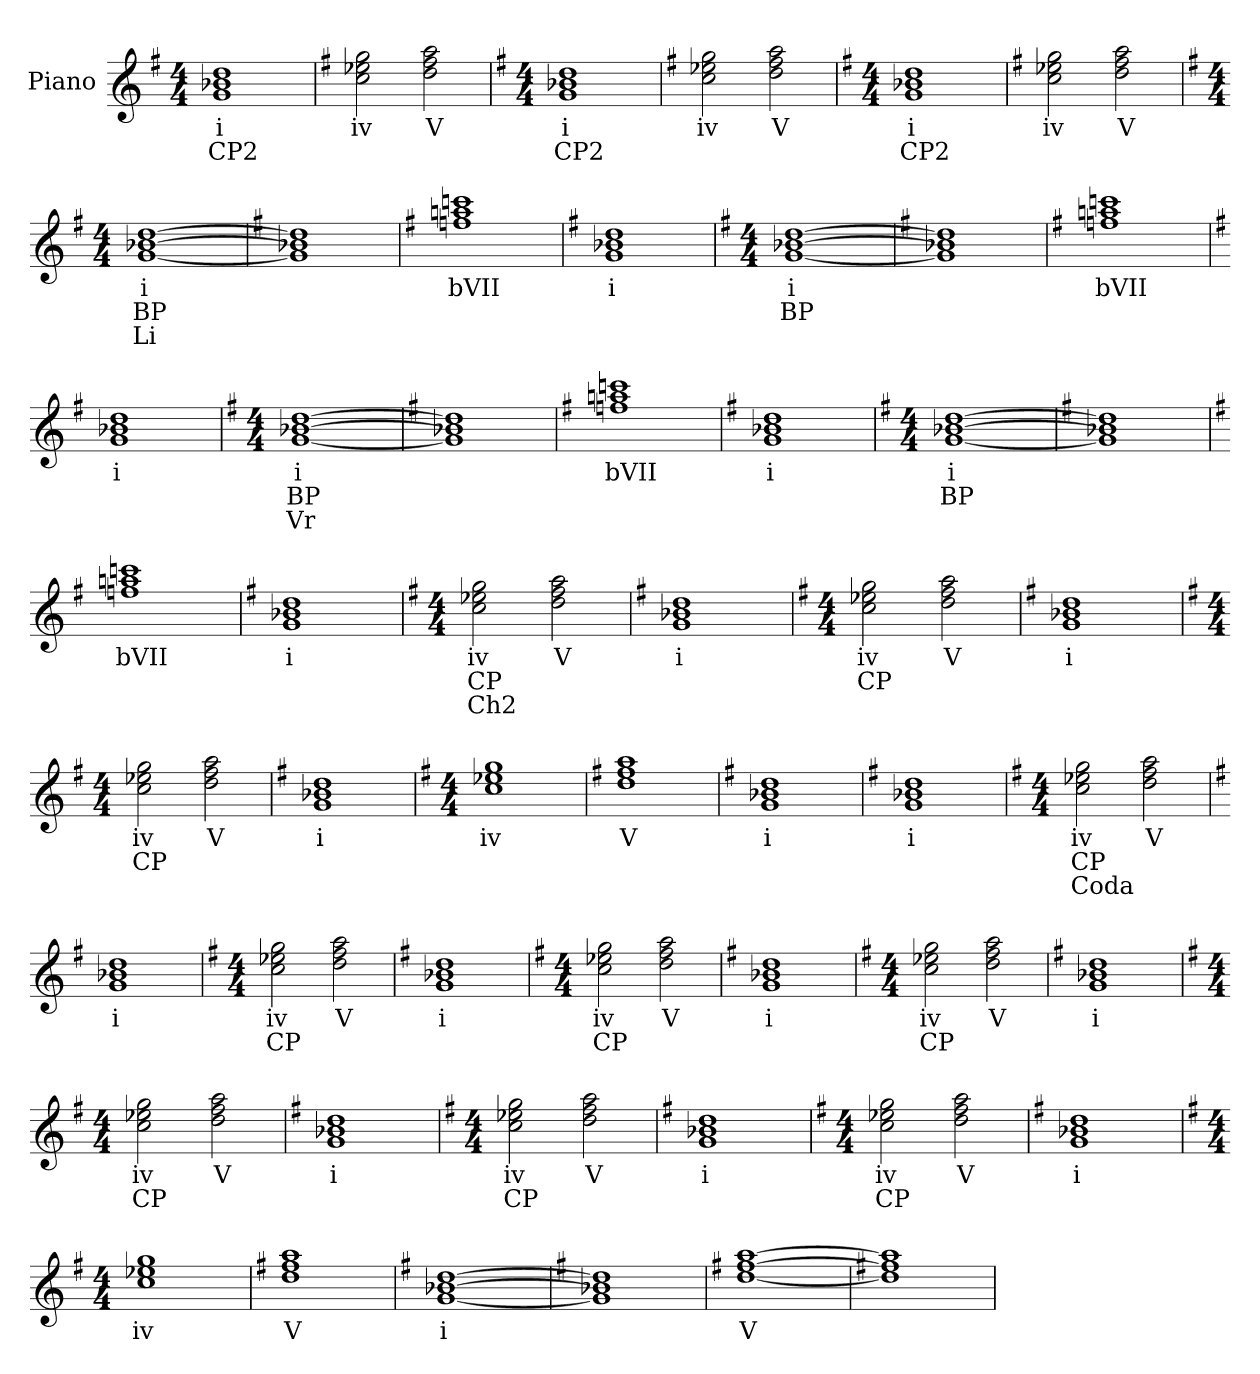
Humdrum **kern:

**kern	**text	**text	**text
*part1	*part1	*part1	*part1
*staff1	*staff1	*staff1	*staff1
*I"Piano	*	*	*
*I'Pno	*	*	*
*k[f#]	*	*	*
*G:	*	*	*
*M4/4	*	*	*
=	=	=	=
1g 1b-X 1dd	i	CP2	.
=	=	=	=
*k[f#]	*	*	*
*G:	*	*	*
2cc 2ee-X 2gg	iv	.	.
2dd 2ff# 2aa	V	.	.
=	=	=	=
*k[f#]	*	*	*
*G:	*	*	*
*M4/4	*	*	*
1g 1b-X 1dd	i	CP2	.
=	=	=	=
*k[f#]	*	*	*
*G:	*	*	*
2cc 2ee-X 2gg	iv	.	.
2dd 2ff# 2aa	V	.	.
=	=	=	=
*k[f#]	*	*	*
*G:	*	*	*
*M4/4	*	*	*
1g 1b-X 1dd	i	CP2	.
=	=	=	=
*k[f#]	*	*	*
*G:	*	*	*
2cc 2ee-X 2gg	iv	.	.
2dd 2ff# 2aa	V	.	.
=	=	=	=
*k[f#]	*	*	*
*G:	*	*	*
*M4/4	*	*	*
[1g [1b-X [1dd	i	BP	Li
=	=	=	=
*k[f#]	*	*	*
*G:	*	*	*
1g] 1b-X] 1dd]	.	.	.
=	=	=	=
*k[f#]	*	*	*
*G:	*	*	*
1ffn 1aan 1cccn	bVII	.	.
=	=	=	=
*k[f#]	*	*	*
*G:	*	*	*
1g 1b-X 1dd	i	.	.
=	=	=	=
*k[f#]	*	*	*
*G:	*	*	*
*M4/4	*	*	*
[1g [1b-X [1dd	i	BP	.
=	=	=	=
*k[f#]	*	*	*
*G:	*	*	*
1g] 1b-X] 1dd]	.	.	.
=	=	=	=
*k[f#]	*	*	*
*G:	*	*	*
1ffn 1aan 1cccn	bVII	.	.
=	=	=	=
*k[f#]	*	*	*
*G:	*	*	*
1g 1b-X 1dd	i	.	.
=	=	=	=
*k[f#]	*	*	*
*G:	*	*	*
*M4/4	*	*	*
[1g [1b-X [1dd	i	BP	Vr
=	=	=	=
*k[f#]	*	*	*
*G:	*	*	*
1g] 1b-X] 1dd]	.	.	.
=	=	=	=
*k[f#]	*	*	*
*G:	*	*	*
1ffn 1aan 1cccn	bVII	.	.
=	=	=	=
*k[f#]	*	*	*
*G:	*	*	*
1g 1b-X 1dd	i	.	.
=	=	=	=
*k[f#]	*	*	*
*G:	*	*	*
*M4/4	*	*	*
[1g [1b-X [1dd	i	BP	.
=	=	=	=
*k[f#]	*	*	*
*G:	*	*	*
1g] 1b-X] 1dd]	.	.	.
=	=	=	=
*k[f#]	*	*	*
*G:	*	*	*
1ffn 1aan 1cccn	bVII	.	.
=	=	=	=
*k[f#]	*	*	*
*G:	*	*	*
1g 1b-X 1dd	i	.	.
=	=	=	=
*k[f#]	*	*	*
*G:	*	*	*
*M4/4	*	*	*
2cc 2ee-X 2gg	iv	CP	Ch2
2dd 2ff# 2aa	V	.	.
=	=	=	=
*k[f#]	*	*	*
*G:	*	*	*
1g 1b-X 1dd	i	.	.
=	=	=	=
*k[f#]	*	*	*
*G:	*	*	*
*M4/4	*	*	*
2cc 2ee-X 2gg	iv	CP	.
2dd 2ff# 2aa	V	.	.
=	=	=	=
*k[f#]	*	*	*
*G:	*	*	*
1g 1b-X 1dd	i	.	.
=	=	=	=
*k[f#]	*	*	*
*G:	*	*	*
*M4/4	*	*	*
2cc 2ee-X 2gg	iv	CP	.
2dd 2ff# 2aa	V	.	.
=	=	=	=
*k[f#]	*	*	*
*G:	*	*	*
1g 1b-X 1dd	i	.	.
=	=	=	=
*k[f#]	*	*	*
*G:	*	*	*
*M4/4	*	*	*
1cc 1ee-X 1gg	iv	.	.
=	=	=	=
*k[f#]	*	*	*
*G:	*	*	*
1dd 1ff# 1aa	V	.	.
=	=	=	=
*k[f#]	*	*	*
*G:	*	*	*
1g 1b-X 1dd	i	.	.
=	=	=	=
*k[f#]	*	*	*
*G:	*	*	*
1g 1b-X 1dd	i	.	.
=	=	=	=
*k[f#]	*	*	*
*G:	*	*	*
*M4/4	*	*	*
2cc 2ee-X 2gg	iv	CP	Coda
2dd 2ff# 2aa	V	.	.
=	=	=	=
*k[f#]	*	*	*
*G:	*	*	*
1g 1b-X 1dd	i	.	.
=	=	=	=
*k[f#]	*	*	*
*G:	*	*	*
*M4/4	*	*	*
2cc 2ee-X 2gg	iv	CP	.
2dd 2ff# 2aa	V	.	.
=	=	=	=
*k[f#]	*	*	*
*G:	*	*	*
1g 1b-X 1dd	i	.	.
=	=	=	=
*k[f#]	*	*	*
*G:	*	*	*
*M4/4	*	*	*
2cc 2ee-X 2gg	iv	CP	.
2dd 2ff# 2aa	V	.	.
=	=	=	=
*k[f#]	*	*	*
*G:	*	*	*
1g 1b-X 1dd	i	.	.
=	=	=	=
*k[f#]	*	*	*
*G:	*	*	*
*M4/4	*	*	*
2cc 2ee-X 2gg	iv	CP	.
2dd 2ff# 2aa	V	.	.
=	=	=	=
*k[f#]	*	*	*
*G:	*	*	*
1g 1b-X 1dd	i	.	.
=	=	=	=
*k[f#]	*	*	*
*G:	*	*	*
*M4/4	*	*	*
2cc 2ee-X 2gg	iv	CP	.
2dd 2ff# 2aa	V	.	.
=	=	=	=
*k[f#]	*	*	*
*G:	*	*	*
1g 1b-X 1dd	i	.	.
=	=	=	=
*k[f#]	*	*	*
*G:	*	*	*
*M4/4	*	*	*
2cc 2ee-X 2gg	iv	CP	.
2dd 2ff# 2aa	V	.	.
=	=	=	=
*k[f#]	*	*	*
*G:	*	*	*
1g 1b-X 1dd	i	.	.
=	=	=	=
*k[f#]	*	*	*
*G:	*	*	*
*M4/4	*	*	*
2cc 2ee-X 2gg	iv	CP	.
2dd 2ff# 2aa	V	.	.
=	=	=	=
*k[f#]	*	*	*
*G:	*	*	*
1g 1b-X 1dd	i	.	.
=	=	=	=
*k[f#]	*	*	*
*G:	*	*	*
*M4/4	*	*	*
1cc 1ee-X 1gg	iv	.	.
=	=	=	=
*k[f#]	*	*	*
*G:	*	*	*
1dd 1ff# 1aa	V	.	.
=	=	=	=
*k[f#]	*	*	*
*G:	*	*	*
[1g [1b-X [1dd	i	.	.
=	=	=	=
*k[f#]	*	*	*
*G:	*	*	*
1g] 1b-X] 1dd]	.	.	.
=	=	=	=
*k[f#]	*	*	*
*G:	*	*	*
[1dd [1ff# [1aa	V	.	.
=	=	=	=
*k[f#]	*	*	*
*G:	*	*	*
1dd] 1ff#] 1aa]	.	.	.
=	=	=	=
*-	*-	*-	*-
